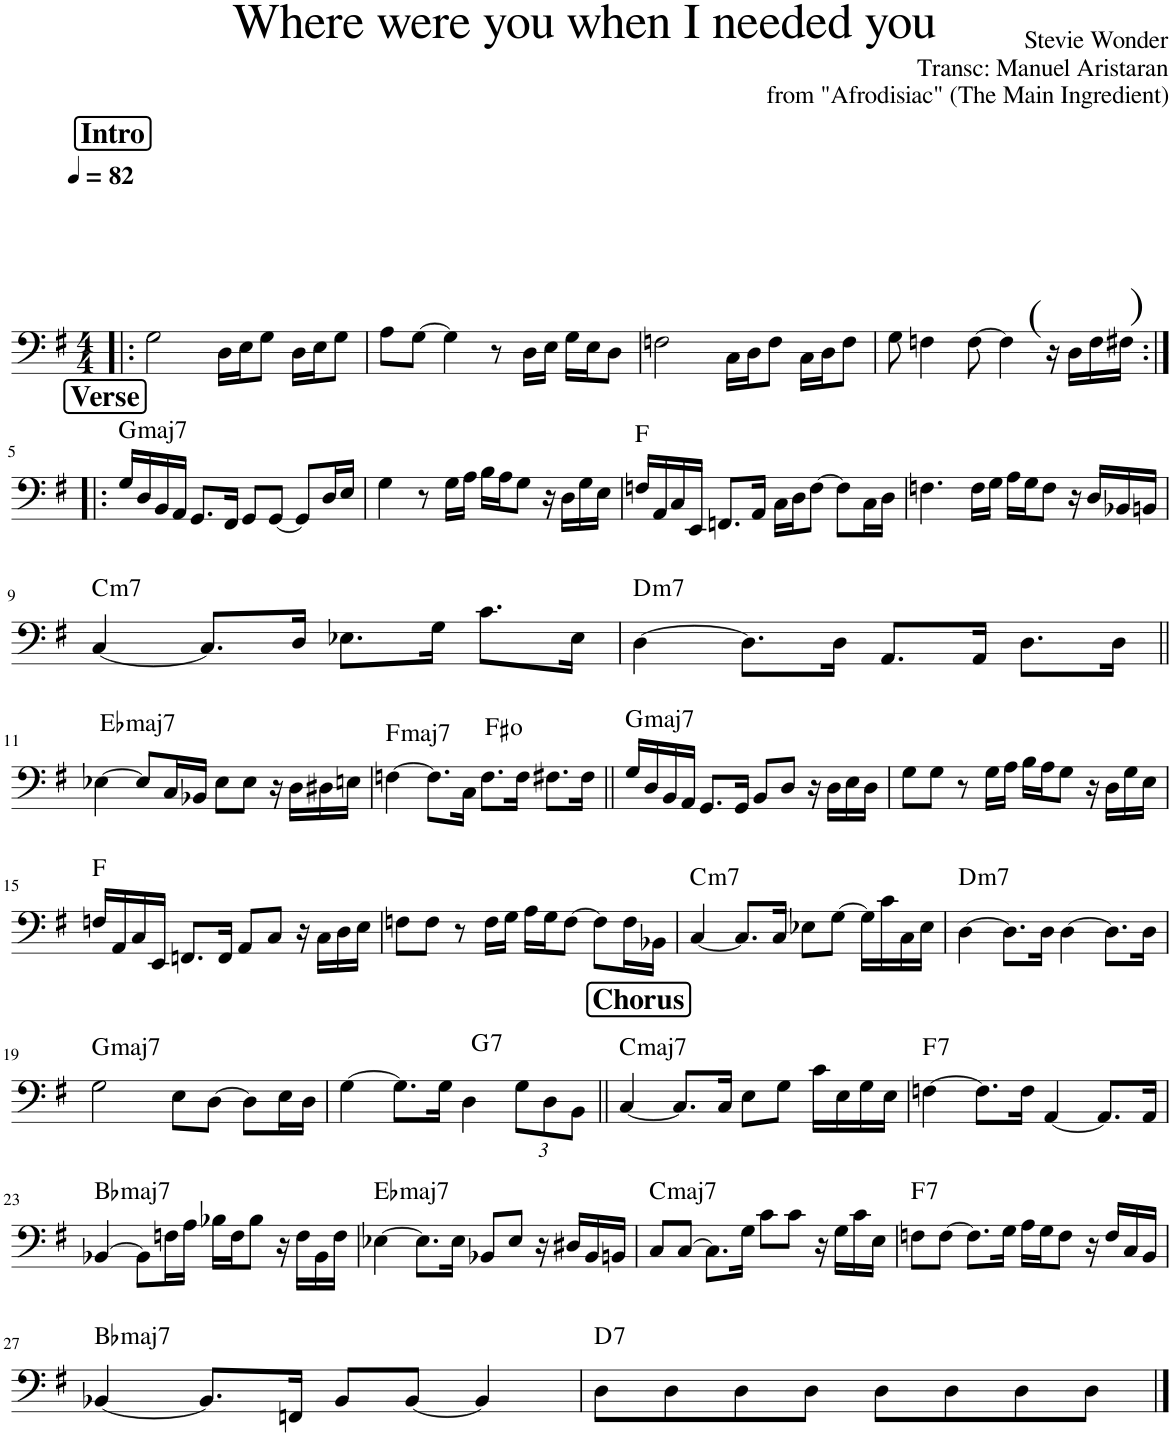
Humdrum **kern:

**kern	**harte
*part1	*part1
*staff1	*
*I"Piano	*
*I'Pno.	*
*clefF4	*
*k[f#]	*
*M4/4	*
*MM82	*
!!LO:REH:place=s1:a:B:cj:fs=14:t=Intro
=1!|:	=1!|:
2G\	.
16D\LL	.
16E\J	.
8G\J	.
16D\LL	.
16E\J	.
8G\J	.
=2	=2
8A\L	.
[8G\J	.
4G\]	.
8r	.
16D\LL	.
16E\JJ	.
16G\LL	.
16E\J	.
8D\J	.
=3	=3
2Fn\	.
16C\LL	.
16D\J	.
8F\J	.
16C\LL	.
16D\J	.
8F\J	.
=4	=4
8G\	.
4Fn\	.
[8F\	.
4F\]	.
!LO:TX:a:t=(	!
16r	.
16D\LL	.
16F\	.
!LO:TX:a:t=)	!
16F#X\JJ	.
!!LO:LB:g=z
!!LO:REH:place=s1:a:B:cj:fs=14:t=Verse
=5:|!|:	=5:|!|:
!	!LO:H:kt=maj7
16G/LL	G:maj7
16D/	.
16BB/	.
16AA/JJ	.
8.GG/L	.
16FF#/Jk	.
8GG/L	.
[8GG/J	.
8GG/L]	.
16D/L	.
16E/JJ	.
=6	=6
4G\	.
8r	.
16G\LL	.
16A\JJ	.
16B\LL	.
16A\J	.
8G\J	.
16r	.
16D\LL	.
16G\	.
16E\JJ	.
=7	=7
16Fn/LL	F:maj
16AA/	.
16C/	.
16EE/JJ	.
8.FFn/L	.
16AA/Jk	.
16C\LL	.
16D\J	.
[8F\J	.
8F\L]	.
16C\L	.
16D\JJ	.
=8	=8
4.Fn\	.
16F\LL	.
16G\JJ	.
16A\LL	.
16G\J	.
8F\J	.
16r	.
16D/LL	.
16BB-X/	.
16BBn/JJ	.
!!LO:LB:g=z
=9	=9
!	!LO:H:kt=m7
[4C/	C:min7
8.C/L]	.
16D/Jk	.
8.E-X\L	.
16G\Jk	.
8.c\L	.
16E-\Jk	.
=10	=10
!	!LO:H:kt=m7
[4D\	D:min7
8.D\L]	.
16D\Jk	.
8.AA/L	.
16AA/Jk	.
8.D\L	.
16D\Jk	.
!!LO:LB:g=z
=11||	=11||
!	!LO:H:kt=maj7
[4E-X\	Eb:maj7
8E-/L]	.
16C/L	.
16BB-X/JJ	.
8E-\L	.
8E-\J	.
16r	.
16D\LL	.
16D#X\	.
16En\JJ	.
=12	=12
!	!LO:H:kt=maj7
[4Fn\	F:maj7
8.F\L]	.
16C\Jk	.
8.F\L	F#:dim
16F\Jk	.
8.F#X\L	.
16F#\Jk	.
=13||	=13||
!	!LO:H:kt=maj7
16G/LL	G:maj7
16D/	.
16BB/	.
16AA/JJ	.
8.GG/L	.
16GG/Jk	.
8BB/L	.
8D/J	.
16r	.
16D\LL	.
16E\	.
16D\JJ	.
=14	=14
8G\L	.
8G\J	.
8r	.
16G\LL	.
16A\JJ	.
16B\LL	.
16A\J	.
8G\J	.
16r	.
16D\LL	.
16G\	.
16E\JJ	.
!!LO:LB:g=z
=15	=15
16Fn/LL	F:maj
16AA/	.
16C/	.
16EE/JJ	.
8.FFn/L	.
16FF/Jk	.
8AA/L	.
8C/J	.
16r	.
16C\LL	.
16D\	.
16E\JJ	.
=16	=16
8Fn\L	.
8F\J	.
8r	.
16F\LL	.
16G\JJ	.
16A\LL	.
16G\J	.
[8F\J	.
8F\L]	.
16F\L	.
16BB-X\JJ	.
=17	=17
!	!LO:H:kt=m7
[4C/	C:min7
8.C/L]	.
16C/Jk	.
8E-X\L	.
[8G\J	.
16G\LL]	.
16c\	.
16C\	.
16E-\JJ	.
=18	=18
!	!LO:H:kt=m7
[4D\	D:min7
8.D\L]	.
16D\Jk	.
[4D\	.
8.D\L]	.
16D\Jk	.
!!LO:LB:g=z
=19	=19
!	!LO:H:kt=maj7
2G\	G:maj7
8E\L	.
[8D\J	.
8D\L]	.
16E\L	.
16D\JJ	.
=20	=20
[4G\	.
8.G\L]	.
16G\Jk	.
!	!LO:H:kt=7
4D\	G:7
*Xbrackettup	*
12G\L	.
12D\	.
12BB\J	.
!!LO:REH:place=s1:a:B:cj:fs=14:t=Chorus
=21||	=21||
!	!LO:H:kt=maj7
[4C/	C:maj7
8.C/L]	.
16C/Jk	.
8E\L	.
8G\J	.
16c\LL	.
16E\	.
16G\	.
16E\JJ	.
=22	=22
!	!LO:H:kt=7
[4Fn\	F:7
8.F\L]	.
16F\Jk	.
[4AA/	.
8.AA/L]	.
16AA/Jk	.
!!LO:LB:g=z
=23	=23
!	!LO:H:kt=maj7
[4BB-X/	Bb:maj7
8BB-\L]	.
16Fn\L	.
16A\JJ	.
16B-X\LL	.
16F\J	.
8B-\J	.
16r	.
16F\LL	.
16BB-\	.
16F\JJ	.
=24	=24
!	!LO:H:kt=maj7
[4E-X\	Eb:maj7
8.E-\L]	.
16E-\Jk	.
8BB-X/L	.
8E-/J	.
16r	.
16D#X/LL	.
16BB-/	.
16BBn/JJ	.
=25	=25
!	!LO:H:kt=maj7
8C/L	C:maj7
[8C/J	.
8.C\L]	.
16G\Jk	.
8c\L	.
8c\J	.
16r	.
16G\LL	.
16c\	.
16E\JJ	.
=26	=26
!	!LO:H:kt=7
8Fn\L	F:7
[8F\J	.
8.F\L]	.
16G\Jk	.
16A\LL	.
16G\J	.
8F\J	.
16r	.
16F/LL	.
16C/	.
16BB/JJ	.
!!LO:LB:g=z
=27	=27
!	!LO:H:kt=maj7
[4BB-X/	Bb:maj7
8.BB-/L]	.
16FFn/Jk	.
8BB-/L	.
[8BB-/J	.
4BB-/]	.
=28	=28
!	!LO:H:kt=7
8D\L	D:7
8D\	.
8D\	.
8D\J	.
8D\L	.
8D\	.
8D\	.
8D\J	.
==	==
*-	*-
